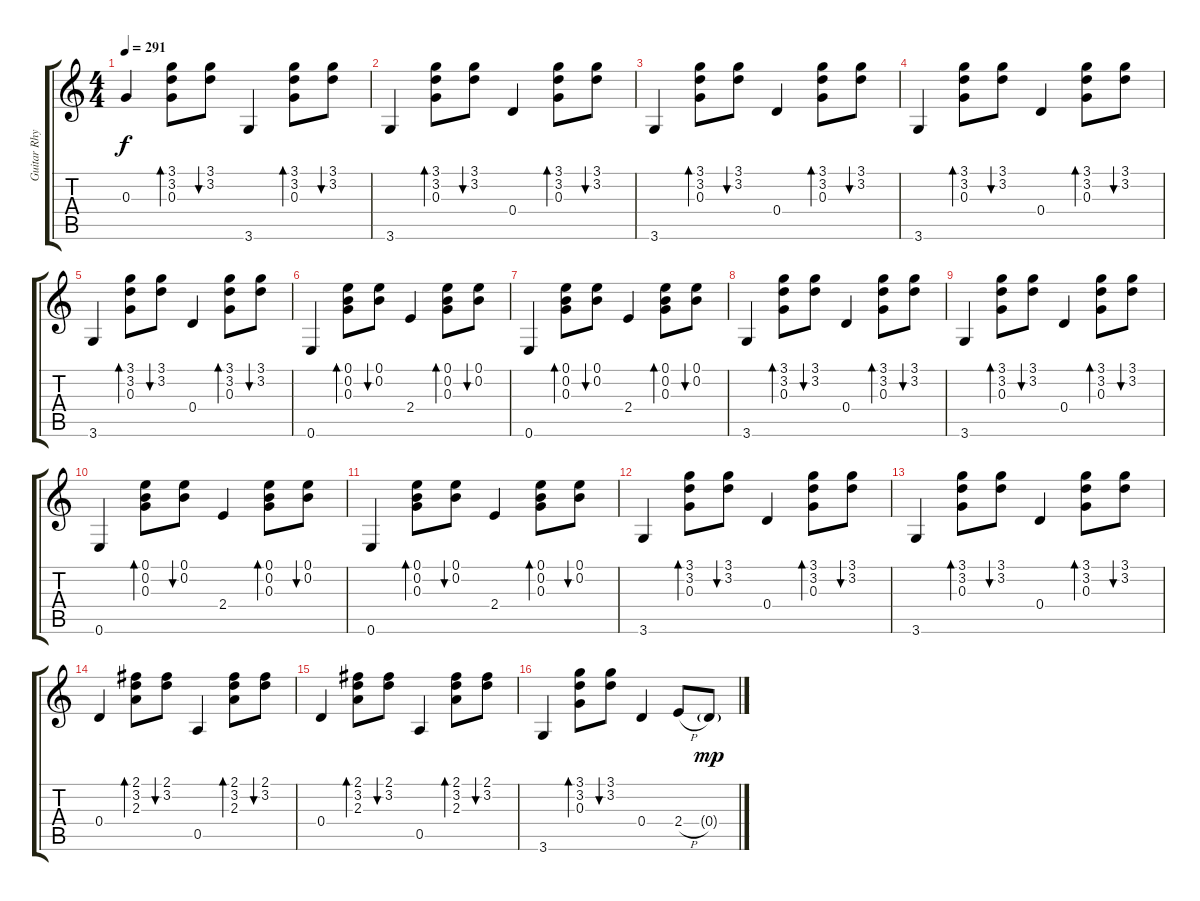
\track ("Guitar Rhythm" "Guitar Rhy") {instrument acousticguitarnylon}
\staff {score tabs}
\tuning (E4 B3 G3 D3 A2 E2) {hide}
\ts (4 4)
\tempo 291
\clef g2
\ks c
0.3.4{dy f} (3.1 3.2 0.3).8{bd 240} (3.1 3.2).8{bu 240} 3.6.4 (3.1 3.2 0.3).8{bd 240} (3.1 3.2).8{bu 240} |
3.6.4 (3.1 3.2 0.3).8{bd 240} (3.1 3.2).8{bu 240} 0.4.4 (3.1 3.2 0.3).8{bd 240} (3.1 3.2).8{bu 240} |
3.6.4 (3.1 3.2 0.3).8{bd 240} (3.1 3.2).8{bu 240} 0.4.4 (3.1 3.2 0.3).8{bd 240} (3.1 3.2).8{bu 240} |
3.6.4 (3.1 3.2 0.3).8{bd 240} (3.1 3.2).8{bu 240} 0.4.4 (3.1 3.2 0.3).8{bd 240} (3.1 3.2).8{bu 240} |
3.6.4 (3.1 3.2 0.3).8{bd 240} (3.1 3.2).8{bu 240} 0.4.4 (3.1 3.2 0.3).8{bd 240} (3.1 3.2).8{bu 240} |
0.6.4 (0.1 0.2 0.3).8{bd 240} (0.1 0.2).8{bu 240} 2.4.4 (0.1 0.2 0.3).8{bd 240} (0.1 0.2).8{bu 240} |
0.6.4 (0.1 0.2 0.3).8{bd 240} (0.1 0.2).8{bu 240} 2.4.4 (0.1 0.2 0.3).8{bd 240} (0.1 0.2).8{bu 240} |
3.6.4 (3.1 3.2 0.3).8{bd 240} (3.1 3.2).8{bu 240} 0.4.4 (3.1 3.2 0.3).8{bd 240} (3.1 3.2).8{bu 240} |
3.6.4 (3.1 3.2 0.3).8{bd 240} (3.1 3.2).8{bu 240} 0.4.4 (3.1 3.2 0.3).8{bd 240} (3.1 3.2).8{bu 240} |
0.6.4 (0.1 0.2 0.3).8{bd 240} (0.1 0.2).8{bu 240} 2.4.4 (0.1 0.2 0.3).8{bd 240} (0.1 0.2).8{bu 240} |
0.6.4 (0.1 0.2 0.3).8{bd 240} (0.1 0.2).8{bu 240} 2.4.4 (0.1 0.2 0.3).8{bd 240} (0.1 0.2).8{bu 240} |
3.6.4 (3.1 3.2 0.3).8{bd 240} (3.1 3.2).8{bu 240} 0.4.4 (3.1 3.2 0.3).8{bd 240} (3.1 3.2).8{bu 240} |
3.6.4 (3.1 3.2 0.3).8{bd 240} (3.1 3.2).8{bu 240} 0.4.4 (3.1 3.2 0.3).8{bd 240} (3.1 3.2).8{bu 240} |
0.4.4 (2.1 3.2 2.3).8{bd 240} (2.1 3.2).8{bu 240} 0.5.4 (2.1 3.2 2.3).8{bd 240} (2.1 3.2).8{bu 240} |
0.4.4 (2.1 3.2 2.3).8{bd 240} (2.1 3.2).8{bu 240} 0.5.4 (2.1 3.2 2.3).8{bd 240} (2.1 3.2).8{bu 240} |
3.6.4 (3.1 3.2 0.3).8{bd 240} (3.1 3.2).8{bu 240} 0.4.4 2.4{h}.8 0.4{g}.8{dy mp}
